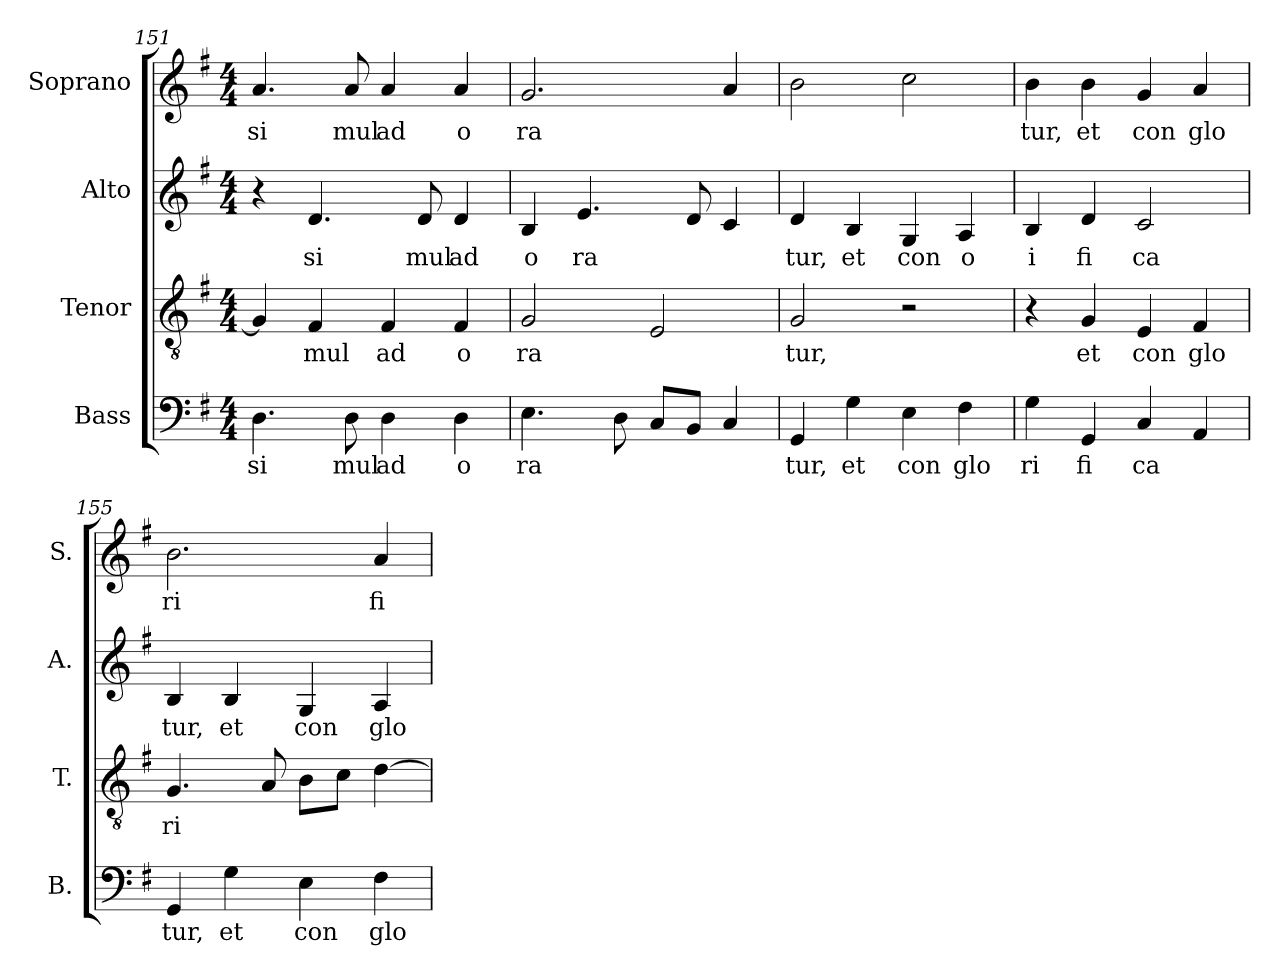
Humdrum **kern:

**kern	**text	**kern	**text	**kern	**text	**kern	**text
*part4	*part4	*part3	*part3	*part2	*part2	*part1	*part1
*staff4	*staff4	*staff3	*staff3	*staff2	*staff2	*staff1	*staff1
*I"Bass	*	*I"Tenor	*	*I"Alto	*	*I"Soprano	*
*I'B.	*	*I'T.	*	*I'A.	*	*I'S.	*
*clefF4	*	*clefGv2	*	*clefG2	*	*clefG2	*
*	*	*ITrd7c12	*	*	*	*	*
*k[f#]	*	*k[f#]	*	*k[f#]	*	*k[f#]	*
*G:	*	*G:	*	*G:	*	*G:	*
*M4/4	*	*M4/4	*	*M4/4	*	*M4/4	*
=151	=151	=151	=151	=151	=151	=151	=151
!	!LO:LY:b:color=#000000	!	!	!	!	!	!
!	!	!	!	!	!	!	!LO:LY:b:color=#000000
4.Di\	si	4GGi/]	.	4r	.	4.ai/	si
!	!	!	!LO:LY:b:color=#000000	!	!	!	!
!	!	!	!	!	!LO:LY:b:color=#000000	!	!
.	.	4FF#i/	mul	4.di/	si	.	.
!	!LO:LY:b:color=#000000	!	!	!	!	!	!
!	!	!	!	!	!	!	!LO:LY:b:color=#000000
8Di\	mul	.	.	.	.	8ai/	mul
!	!LO:LY:b:color=#000000	!	!	!	!	!	!
!	!	!	!LO:LY:b:color=#000000	!	!	!	!
!	!	!	!	!	!	!	!LO:LY:b:color=#000000
4Di\	ad	4FF#i/	ad	.	.	4ai/	ad
!	!	!	!	!	!LO:LY:b:color=#000000	!	!
.	.	.	.	8di/	mul	.	.
!	!LO:LY:b:color=#000000	!	!	!	!	!	!
!	!	!	!LO:LY:b:color=#000000	!	!	!	!
!	!	!	!	!	!LO:LY:b:color=#000000	!	!
!	!	!	!	!	!	!	!LO:LY:b:color=#000000
4Di\	o	4FF#i/	o	4di/	ad	4ai/	o
=152	=152	=152	=152	=152	=152	=152	=152
!	!LO:LY:b:color=#000000	!	!	!	!	!	!
!	!	!	!LO:LY:b:color=#000000	!	!	!	!
!	!	!	!	!	!LO:LY:b:color=#000000	!	!
!	!	!	!	!	!	!	!LO:LY:b:color=#000000
4.Ei\	ra	2GGi/	ra	4Bi/	o	2.gi/	ra
!	!	!	!	!	!LO:LY:b:color=#000000	!	!
.	.	.	.	4.ei/	ra	.	.
8Di\	.	.	.	.	.	.	.
8Ci/L	.	2EEi/	.	.	.	.	.
8BBi/J	.	.	.	8di/	.	.	.
4Ci/	.	.	.	4ci/	.	4ai/	.
=153	=153	=153	=153	=153	=153	=153	=153
!	!LO:LY:b:color=#000000	!	!	!	!	!	!
!	!	!	!LO:LY:b:color=#000000	!	!	!	!
!	!	!	!	!	!LO:LY:b:color=#000000	!	!
4GGi/	tur,	2GGi/	tur,	4di/	tur,	2bi\	.
!	!LO:LY:b:color=#000000	!	!	!	!	!	!
!	!	!	!	!	!LO:LY:b:color=#000000	!	!
4Gi\	et	.	.	4Bi/	et	.	.
!	!LO:LY:b:color=#000000	!	!	!	!	!	!
!	!	!	!	!	!LO:LY:b:color=#000000	!	!
4Ei\	con	2r	.	4Gi/	con	2cci\	.
!	!LO:LY:b:color=#000000	!	!	!	!	!	!
!	!	!	!	!	!LO:LY:b:color=#000000	!	!
4F#i\	glo	.	.	4Ai/	o	.	.
=154	=154	=154	=154	=154	=154	=154	=154
!	!LO:LY:b:color=#000000	!	!	!	!	!	!
!	!	!	!	!	!LO:LY:b:color=#000000	!	!
!	!	!	!	!	!	!	!LO:LY:b:color=#000000
4Gi\	ri	4r	.	4Bi/	i	4bi\	tur,
!	!LO:LY:b:color=#000000	!	!	!	!	!	!
!	!	!	!LO:LY:b:color=#000000	!	!	!	!
!	!	!	!	!	!LO:LY:b:color=#000000	!	!
!	!	!	!	!	!	!	!LO:LY:b:color=#000000
4GGi/	fi	4GGi/	et	4di/	fi	4bi\	et
!	!LO:LY:b:color=#000000	!	!	!	!	!	!
!	!	!	!LO:LY:b:color=#000000	!	!	!	!
!	!	!	!	!	!LO:LY:b:color=#000000	!	!
!	!	!	!	!	!	!	!LO:LY:b:color=#000000
4Ci/	ca	4EEi/	con	2ci/	ca	4gi/	con
!	!	!	!LO:LY:b:color=#000000	!	!	!	!
!	!	!	!	!	!	!	!LO:LY:b:color=#000000
4AAi/	.	4FF#i/	glo	.	.	4ai/	glo
!!LO:PB:g=z
=155	=155	=155	=155	=155	=155	=155	=155
!	!LO:LY:b:color=#000000	!	!	!	!	!	!
!	!	!	!LO:LY:b:color=#000000	!	!	!	!
!	!	!	!	!	!LO:LY:b:color=#000000	!	!
!	!	!	!	!	!	!	!LO:LY:b:color=#000000
4GGi/	tur,	4.GGi/	ri	4Bi/	tur,	2.bi\	ri
!	!LO:LY:b:color=#000000	!	!	!	!	!	!
!	!	!	!	!	!LO:LY:b:color=#000000	!	!
4Gi\	et	.	.	4Bi/	et	.	.
.	.	8AAi/	.	.	.	.	.
!	!LO:LY:b:color=#000000	!	!	!	!	!	!
!	!	!	!	!	!LO:LY:b:color=#000000	!	!
4Ei\	con	8BBi\L	.	4Gi/	con	.	.
.	.	8Ci\J	.	.	.	.	.
!	!LO:LY:b:color=#000000	!	!	!	!	!	!
!	!	!	!	!	!LO:LY:b:color=#000000	!	!
!	!	!	!	!	!	!	!LO:LY:b:color=#000000
4F#i\	glo	[4Di\	.	4Ai/	glo	4ai/	fi
=	=	=	=	=	=	=	=
*-	*-	*-	*-	*-	*-	*-	*-
